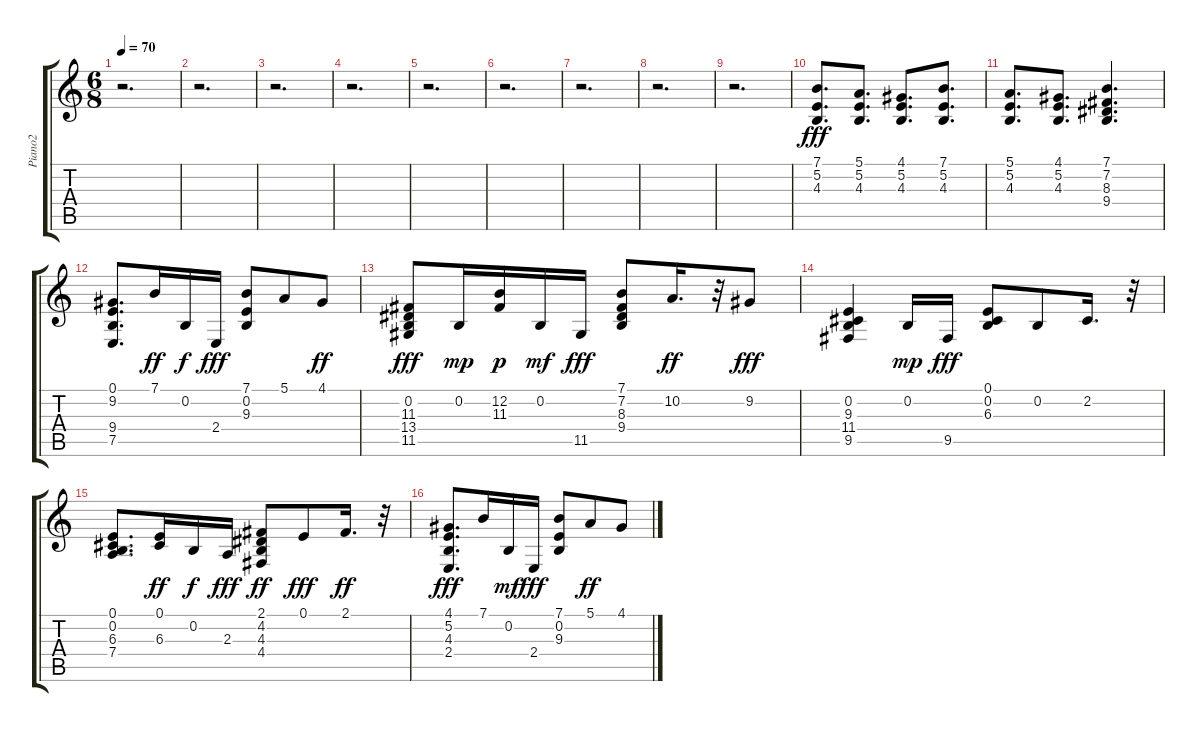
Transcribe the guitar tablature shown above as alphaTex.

\track ("Piano2" "Piano2") {instrument acousticgrandpiano}
\staff {score tabs}
\tuning (E4 B3 G3 D3 A2 E2) {hide}
\ts (6 8)
\tempo 70
\clef g2
\ks c
r.2{d dy fff} |
r.2{d} |
r.2{d} |
r.2{d} |
r.2{d} |
r.2{d} |
r.2{d} |
r.2{d} |
r.2{d} |
(7.1 5.2 4.3).8{d} (5.1 5.2 4.3).8{d} (4.1 5.2 4.3).8{d} (7.1 5.2 4.3).8{d} |
(5.1 5.2 4.3).8{d} (4.1 5.2 4.3).8{d} (7.1 7.2 8.3 9.4).4{d} |
(0.1 9.2 9.4 7.5).8{d} 7.1.16{dy ff} 0.2.16{dy f} 2.4.16{dy fff} (7.1 0.2 9.3).8 5.1.8 4.1.8{dy ff} |
(0.2 11.3 13.4 11.5).8{dy fff} 0.2.16{dy mp} (12.2 11.3).16{dy p} 0.2.16{dy mf} 11.5.16{dy fff} (7.1 7.2 8.3 9.4).8 10.2.16{d dy ff} r.32 9.2.8{dy fff} |
(0.2 9.3 11.4 9.5).4 0.2.16{dy mp} 9.5.16{dy fff} (0.1 0.2 6.3).8 0.2.8 2.2.16{d} r.32 |
(0.1 0.2 6.3 7.4).8{d} (0.1 6.3).16{dy ff} 0.2.16{dy f} 2.3.16{dy fff} (2.1 4.2 4.3 4.4).8{dy ff} 0.1.8{dy fff} 2.1.16{d dy ff} r.32 |
(4.1 5.2 4.3 2.4).8{d dy fff} 7.1.16 0.2.16{dy mf} 2.4.16{dy fff} (7.1 0.2 9.3).8 5.1.8{dy ff} 4.1.8
